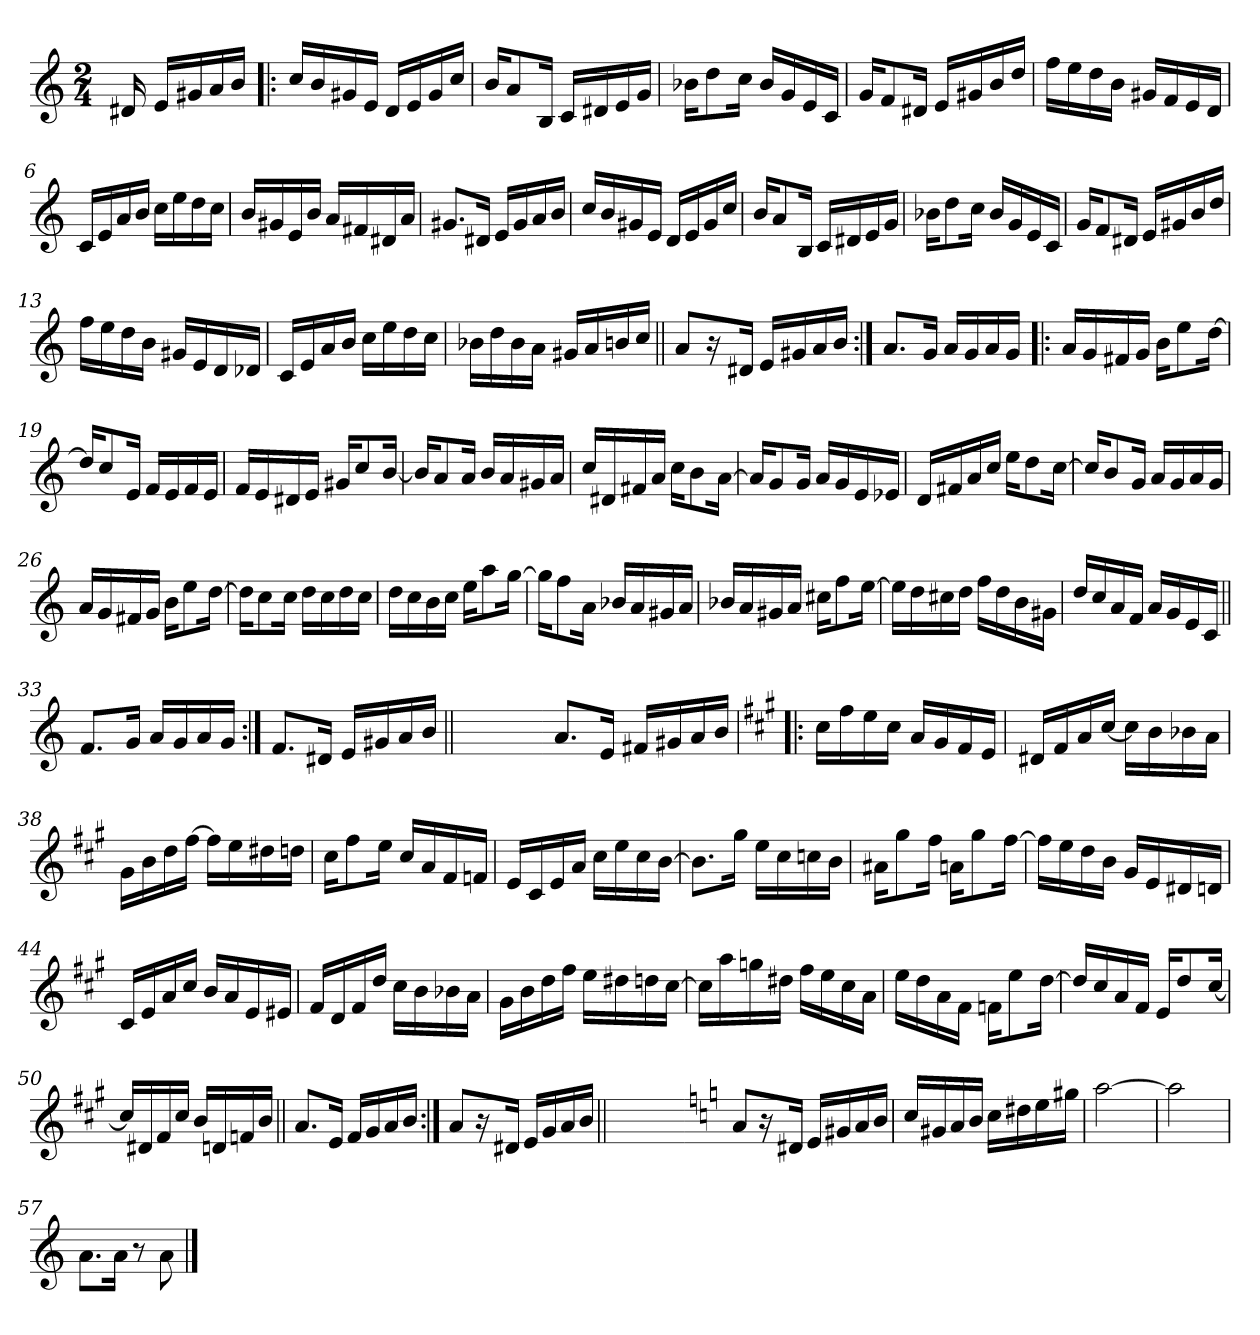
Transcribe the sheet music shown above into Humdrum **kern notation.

**kern
*part1
*staff1
*clefG2
*k[]
*C:
*M2/4
=
16d#X/
16e/LL
16g#X/
16a/
16b/JJ
=1!|:
16cc/LL
16b/
16g#X/
16e/JJ
16d/LL
16e/
16g#/
16cc/JJ
=2
16b/KL
8a/
16B/Jk
16c/LL
16d#X/
16e/
16g/JJ
=3
16b-X\KL
8dd\
16cc\Jk
16b-/LL
16g/
16e/
16c/JJ
=4
16g/KL
8f/
16d#X/Jk
16e/LL
16g#X/
16b/
16dd/JJ
!!LO:LB:g=z
=5
16ff\LL
16ee\
16dd\
16b\JJ
16g#X/LL
16f/
16e/
16d/JJ
=6
16c/LL
16e/
16a/
16b/JJ
16cc\LL
16ee\
16dd\
16cc\JJ
=7
16b/LL
16g#X/
16e/
16b/JJ
16a/LL
16f#X/
16d#X/
16a/JJ
=8
8.g#X/L
16d#X/Jk
16e/LL
16g#/
16a/
16b/JJ
!!LO:LB:g=z
=9
16cc/LL
16b/
16g#X/
16e/JJ
16d/LL
16e/
16g#/
16cc/JJ
=10
16b/KL
8a/
16B/Jk
16c/LL
16d#X/
16e/
16g/JJ
=11
16b-X\KL
8dd\
16cc\Jk
16b-/LL
16g/
16e/
16c/JJ
=12
16g/KL
8f/
16d#X/Jk
16e/LL
16g#X/
16b/
16dd/JJ
!!LO:LB:g=z
=13
16ff\LL
16ee\
16dd\
16b\JJ
16g#X/LL
16e/
16d/
16d-X/JJ
=14
16c/LL
16e/
16a/
16b/JJ
16cc\LL
16ee\
16dd\
16cc\JJ
=15
16b-X\LL
16dd\
16b-\
16a\JJ
16g#X/LL
16a/
16bn/
16cc/JJ
=16||
8a/L
16r
16d#X/Jk
16e/LL
16g#X/
16a/
16b/JJ
!!LO:LB:g=z
=17:|!
8.a/L
16g/Jk
16a/LL
16g/
16a/
16g/JJ
=18!|:
16a/LL
16g/
16f#X/
16g/JJ
16b\KL
8ee\
[16dd\Jk
=19
16dd/KL]
8cc/
16e/Jk
16f/LL
16e/
16f/
16e/JJ
=20
16f/LL
16e/
16d#X/
16e/JJ
16g#X/KL
8cc/
[16b/Jk
!!LO:LB:g=z
=21
16b/KL]
8a/
16a/Jk
16b/LL
16a/
16g#X/
16a/JJ
=22
16cc/LL
16d#X/
16f#X/
16a/JJ
16cc\KL
8b\
[16a\Jk
=23
16a/KL]
8g/
16g/Jk
16a/LL
16g/
16e/
16e-X/JJ
=24
16d/LL
16f#X/
16a/
16cc/JJ
16ee\KL
8dd\
[16cc\Jk
!!LO:LB:g=z
=25
16cc/KL]
8b/
16g/Jk
16a/LL
16g/
16a/
16g/JJ
=26
16a/LL
16g/
16f#X/
16g/JJ
16b\KL
8ee\
[16dd\Jk
=27
16dd\KL]
8cc\
16cc\Jk
16dd\LL
16cc\
16dd\
16cc\JJ
=28
16dd\LL
16cc\
16b\
16cc\JJ
16ee\KL
8aa\
[16gg\Jk
!!LO:LB:g=z
=29
16gg\KL]
8ff\
16a\Jk
16b-X/LL
16a/
16g#X/
16a/JJ
=30
16b-X/LL
16a/
16g#X/
16a/JJ
16cc#X\KL
8ff\
[16ee\Jk
=31
16ee\LL]
16dd\
16cc#X\
16dd\JJ
16ff\LL
16dd\
16b\
16g#X\JJ
=32
16dd/LL
16cc/
16a/
16f/JJ
16a/LL
16g/
16e/
16c/JJ
!!LO:LB:g=z
=33||
8.f/L
16g/Jk
16a/LL
16g/
16a/
16g/JJ
=34:|!
8.f/L
16d#X/Jk
16e/LL
16g#X/
16a/
16b/JJ
=34X1||
*stria0
2ryy
!!LO:PB:g=z
=35-
*stria5
8.a/L
16e/Jk
16f#X/LL
16g#X/
16a/
16b/JJ
=36!|:
*k[f#c#g#]
*A:
16cc#\LL
16ff#\
16ee\
16cc#\JJ
16a/LL
16g#/
16f#/
16e/JJ
=37
16d#X/LL
16f#/
16a/
[16cc#/JJ
16cc#\LL]
16b\
16b-X\
16a\JJ
=38
16g#\LL
16b\
16dd\
[16ff#\JJ
16ff#\LL]
16ee\
16dd#X\
16ddn\JJ
!!LO:LB:g=z
=39
16cc#\KL
8ff#\
16ee\Jk
16cc#/LL
16a/
16f#/
16fn/JJ
=40
16e/LL
16c#/
16e/
16a/JJ
16cc#\LL
16ee\
16cc#\
[16b\JJ
=41
8.b\L]
16gg#\Jk
16ee\LL
16cc#\
16ccn\
16b\JJ
=42
16a#X\KL
8gg#\
16ff#\Jk
16an\KL
8gg#\
[16ff#\Jk
!!LO:LB:g=z
=43
16ff#\LL]
16ee\
16dd\
16b\JJ
16g#/LL
16e/
16d#X/
16dn/JJ
=44
16c#/LL
16e/
16a/
16cc#/JJ
16b/LL
16a/
16e/
16e#X/JJ
=45
16f#/LL
16d/
16f#/
16dd/JJ
16cc#\LL
16b\
16b-X\
16a\JJ
=46
16g#\LL
16b\
16dd\
16ff#\JJ
16ee\LL
16dd#X\
16ddn\
[16cc#\JJ
!!LO:LB:g=z
=47
16cc#\LL]
16aa\
16ggn\
16dd#X\JJ
16ff#\LL
16ee\
16cc#\
16a\JJ
=48
16ee\LL
16dd\
16a\
16f#\JJ
16fn\KL
8ee\
[16dd\Jk
=49
16dd/LL]
16cc#/
16a/
16f#/JJ
16e/KL
8dd/
[16cc#/Jk
=50
16cc#/LL]
16d#X/
16f#/
16cc#/JJ
16b/LL
16dn/
16fn/
16b/JJ
!!LO:LB:g=z
=51||
8.a/L
16e/Jk
16f#/LL
16g#/
16a/
16b/JJ
=52:|!
8a/L
16r
16d#X/Jk
16e/LL
16g#/
16a/
16b/JJ
=52X2||
*stria0
2ryy
!!LO:LB:g=z
=53-
*stria5
*k[]
*C:
8a/L
16r
16d#X/Jk
16e/LL
16g#X/
16a/
16b/JJ
=54
16cc/LL
16g#X/
16a/
16b/JJ
16cc\LL
16dd#X\
16ee\
16gg#X\JJ
=55
[2aa\
=56
2aa\]
=57
8.a\L
16a\Jk
8r
8a\
==
*-
